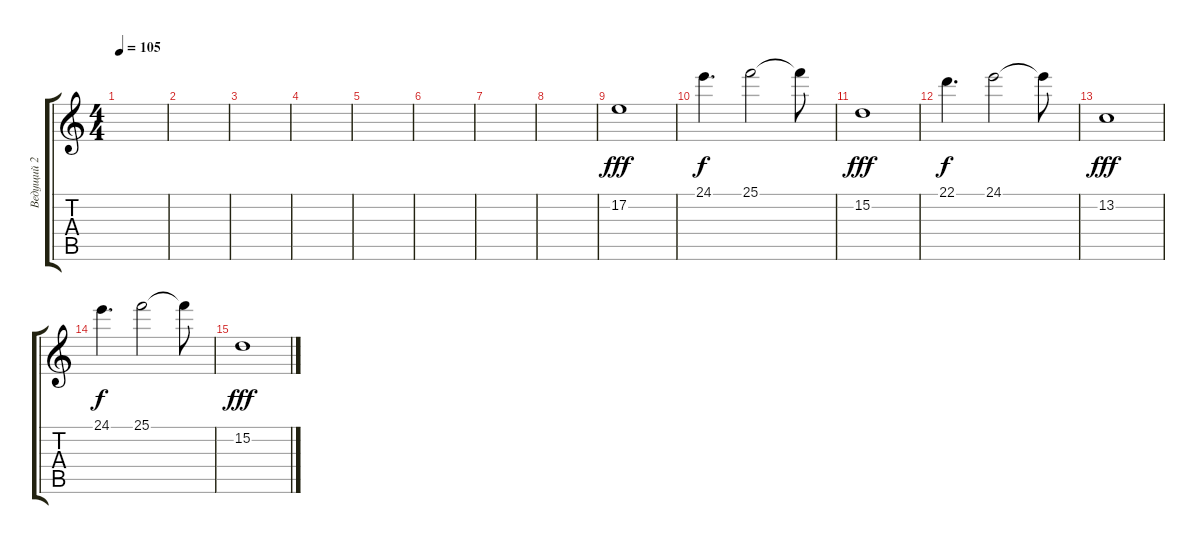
\track ("Ведущий 2" "Ведущий 2") {instrument lead1square}
\staff {score tabs}
\tuning (E4 B3 G3 D3 A2 E2) {hide}
\ts (4 4)
\tempo 105
\clef g2
\ks c
|
|
|
|
|
|
|
|
17.2.1{dy fff volume 4 balance 5} |
24.1.4{d dy f volume 8 balance 11} 25.1.2 25.1{t}.8 |
15.2.1{dy fff volume 4 balance 5} |
22.1.4{d dy f volume 8 balance 11} 24.1.2 24.1{t}.8 |
13.2.1{dy fff volume 4 balance 5} |
24.1.4{d dy f volume 8 balance 11} 25.1.2 25.1{t}.8 |
15.2.1{dy fff volume 4 balance 5}
